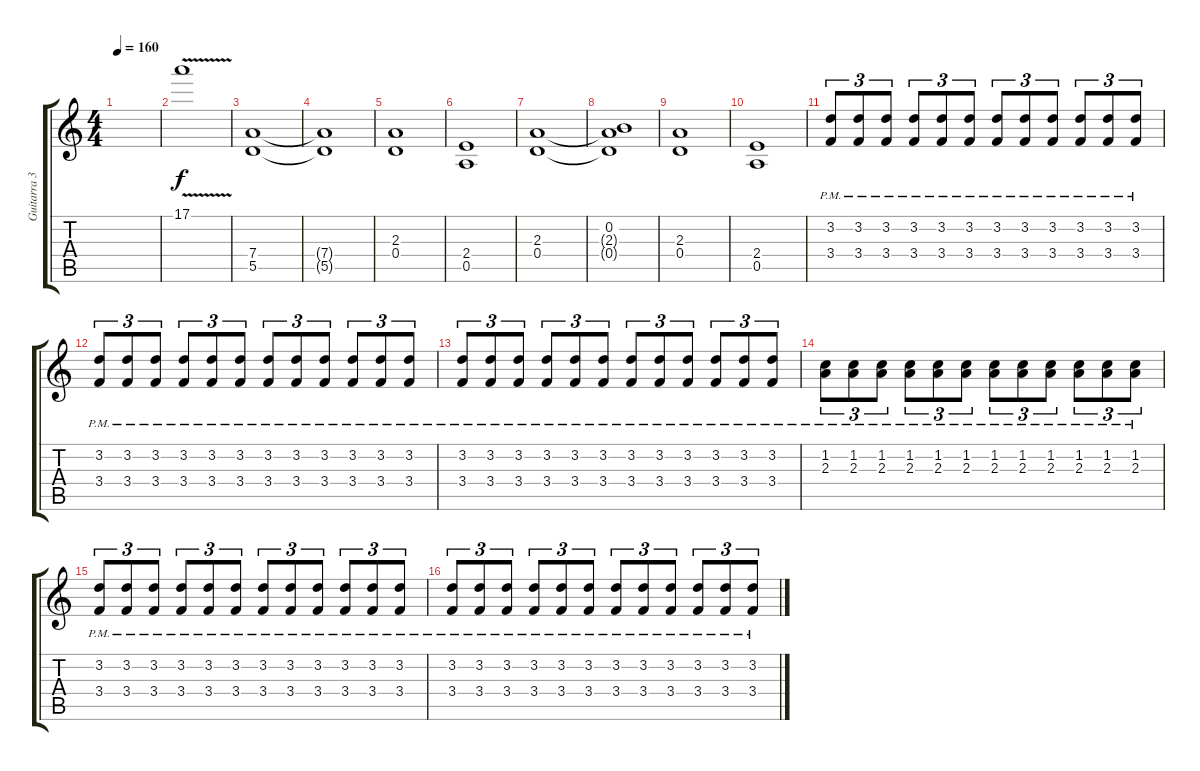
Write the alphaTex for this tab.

\track ("Guitarra 3" "Guitarra 3") {instrument distortionguitar}
\staff {score tabs}
\tuning (E4 B3 G3 D3 A2 E2) {hide}
\ts (4 4)
\tempo 160
\clef g2
\ks c
|
17.1{v}.1 |
(7.4 5.5).1{volume 16 balance 8} |
(7.4{t} 5.5{t}).1 |
(2.3 0.4).1 |
(2.4 0.5).1 |
(2.3 0.4).1 |
(0.2 2.3{t} 0.4{t}).1 |
(2.3 0.4).1 |
(2.4 0.5).1 |
(3.2{pm} 3.4{pm}).8{tu (3 2)} (3.2{pm} 3.4{pm}).8{tu (3 2)} (3.2{pm} 3.4{pm}).8{tu (3 2)} (3.2{pm} 3.4{pm}).8{tu (3 2)} (3.2{pm} 3.4{pm}).8{tu (3 2)} (3.2{pm} 3.4{pm}).8{tu (3 2)} (3.2{pm} 3.4{pm}).8{tu (3 2)} (3.2{pm} 3.4{pm}).8{tu (3 2)} (3.2{pm} 3.4{pm}).8{tu (3 2)} (3.2{pm} 3.4{pm}).8{tu (3 2)} (3.2{pm} 3.4{pm}).8{tu (3 2)} (3.2{pm} 3.4{pm}).8{tu (3 2)} |
(3.2{pm} 3.4{pm}).8{tu (3 2)} (3.2{pm} 3.4{pm}).8{tu (3 2)} (3.2{pm} 3.4{pm}).8{tu (3 2)} (3.2{pm} 3.4{pm}).8{tu (3 2)} (3.2{pm} 3.4{pm}).8{tu (3 2)} (3.2{pm} 3.4{pm}).8{tu (3 2)} (3.2{pm} 3.4{pm}).8{tu (3 2)} (3.2{pm} 3.4{pm}).8{tu (3 2)} (3.2{pm} 3.4{pm}).8{tu (3 2)} (3.2{pm} 3.4{pm}).8{tu (3 2)} (3.2{pm} 3.4{pm}).8{tu (3 2)} (3.2{pm} 3.4{pm}).8{tu (3 2)} |
(3.2{pm} 3.4{pm}).8{tu (3 2)} (3.2{pm} 3.4{pm}).8{tu (3 2)} (3.2{pm} 3.4{pm}).8{tu (3 2)} (3.2{pm} 3.4{pm}).8{tu (3 2)} (3.2{pm} 3.4{pm}).8{tu (3 2)} (3.2{pm} 3.4{pm}).8{tu (3 2)} (3.2{pm} 3.4{pm}).8{tu (3 2)} (3.2{pm} 3.4{pm}).8{tu (3 2)} (3.2{pm} 3.4{pm}).8{tu (3 2)} (3.2{pm} 3.4{pm}).8{tu (3 2)} (3.2{pm} 3.4{pm}).8{tu (3 2)} (3.2{pm} 3.4{pm}).8{tu (3 2)} |
(1.2{pm} 2.3{pm}).8{tu (3 2)} (1.2{pm} 2.3{pm}).8{tu (3 2)} (1.2{pm} 2.3{pm}).8{tu (3 2)} (1.2{pm} 2.3{pm}).8{tu (3 2)} (1.2{pm} 2.3{pm}).8{tu (3 2)} (1.2{pm} 2.3{pm}).8{tu (3 2)} (1.2{pm} 2.3{pm}).8{tu (3 2)} (1.2{pm} 2.3{pm}).8{tu (3 2)} (1.2{pm} 2.3{pm}).8{tu (3 2)} (1.2{pm} 2.3{pm}).8{tu (3 2)} (1.2{pm} 2.3{pm}).8{tu (3 2)} (1.2{pm} 2.3{pm}).8{tu (3 2)} |
(3.2{pm} 3.4{pm}).8{tu (3 2) volume 14} (3.2{pm} 3.4{pm}).8{tu (3 2)} (3.2{pm} 3.4{pm}).8{tu (3 2)} (3.2{pm} 3.4{pm}).8{tu (3 2)} (3.2{pm} 3.4{pm}).8{tu (3 2)} (3.2{pm} 3.4{pm}).8{tu (3 2)} (3.2{pm} 3.4{pm}).8{tu (3 2)} (3.2{pm} 3.4{pm}).8{tu (3 2)} (3.2{pm} 3.4{pm}).8{tu (3 2)} (3.2{pm} 3.4{pm}).8{tu (3 2)} (3.2{pm} 3.4{pm}).8{tu (3 2)} (3.2{pm} 3.4{pm}).8{tu (3 2)} |
(3.2{pm} 3.4{pm}).8{tu (3 2)} (3.2{pm} 3.4{pm}).8{tu (3 2)} (3.2{pm} 3.4{pm}).8{tu (3 2)} (3.2{pm} 3.4{pm}).8{tu (3 2)} (3.2{pm} 3.4{pm}).8{tu (3 2)} (3.2{pm} 3.4{pm}).8{tu (3 2)} (3.2{pm} 3.4{pm}).8{tu (3 2)} (3.2{pm} 3.4{pm}).8{tu (3 2)} (3.2{pm} 3.4{pm}).8{tu (3 2)} (3.2{pm} 3.4{pm}).8{tu (3 2)} (3.2{pm} 3.4{pm}).8{tu (3 2)} (3.2{pm} 3.4{pm}).8{tu (3 2)}
